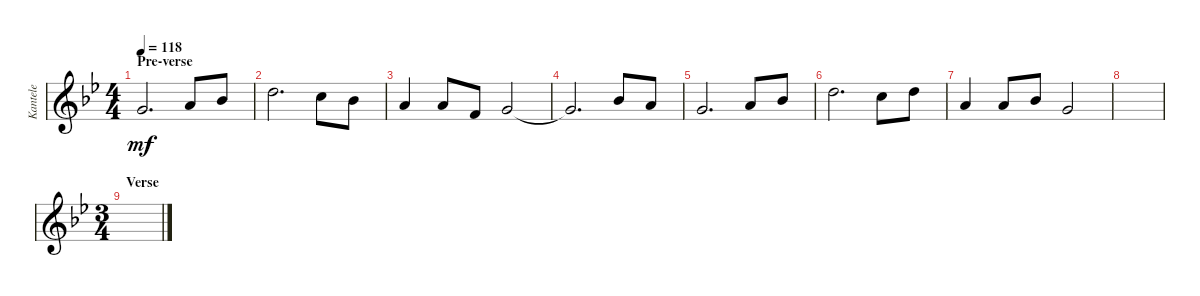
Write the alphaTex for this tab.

\track ("Kantele" "Kantele") {instrument orchestralharp}
\staff {score}
\tuning (E4 B3 G3 D3 A2 E2 B1) {hide}
\ts (4 4)
\section ("" "Pre-verse")
\tempo 118
\clef g2
\ks gminor
3.1.2{d dy mf} 5.1.8 6.1.8 |
10.1.2{d} 8.1.8 6.1.8 |
5.1.4 5.1.8 1.1.8 3.1.2 |
3.1{t}.2{d} 6.1.8 5.1.8 |
3.1.2{d} 5.1.8 6.1.8 |
10.1.2{d} 8.1.8 10.1.8 |
5.1.4 5.1.8 6.1.8 3.1.2 |
|
\ts (3 4)
\section ("" "Verse")
